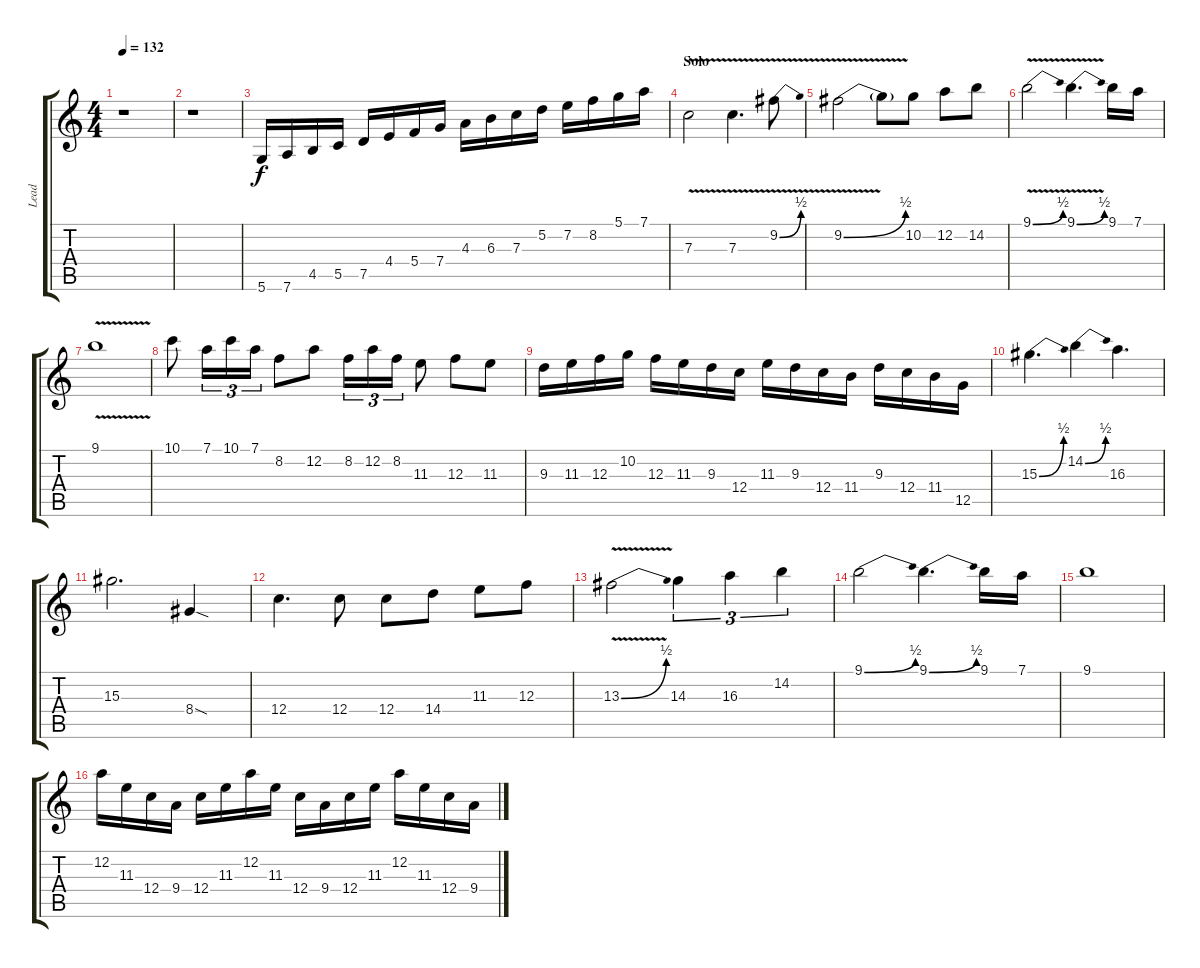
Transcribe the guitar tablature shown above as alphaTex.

\track ("Lead" "Lead") {instrument distortionguitar}
\staff {score tabs}
\tuning (D4 A3 F3 C3 G2 D2) {hide}
\ts (4 4)
\tempo 132
\clef g2
\ks c
r.1{dy f} |
r.1 |
5.6.16{instrument distortionguitar} 7.6.16 4.5.16 5.5.16 7.5.16 4.4.16 5.4.16 7.4.16 4.3.16 6.3.16 7.3.16 5.2.16 7.2.16 8.2.16 5.1.16 7.1.16 |
\section ("" "Solo")
7.3{v}.2 7.3{v}.4{d} 9.2{be (bend 0 0 60 2) v}.8 |
9.2{be (bend 0 0 60 2) v}.2 9.2{t}.8 10.2.8 12.2.8 14.2.8 |
9.1{be (bend 0 0 60 2) v}.2 9.1{be (bend 0 0 60 2) v}.4{d} 9.1.16 7.1.16 |
9.1{v}.1 |
10.1.8 7.1.16{tu (3 2)} 10.1.16{tu (3 2)} 7.1.16{tu (3 2)} 8.2.8 12.2.8 8.2.16{tu (3 2)} 12.2.16{tu (3 2)} 8.2.16{tu (3 2)} 11.3.8 12.3.8 11.3.8 |
9.3.16 11.3.16 12.3.16 10.2.16 12.3.16 11.3.16 9.3.16 12.4.16 11.3.16 9.3.16 12.4.16 11.4.16 9.3.16 12.4.16 11.4.16 12.5.16 |
15.3{be (bend 0 0 60 2)}.4{d} 14.2{be (bend 0 0 60 2)}.4 16.3.4{d} |
15.3.2{d} 8.4{sod}.4 |
12.4.4{d} 12.4.8 12.4.8 14.4.8 11.3.8 12.3.8 |
13.3{be (bend 0 0 60 2) v}.2 14.3.4{tu (3 2)} 16.3.4{tu (3 2)} 14.2.4{tu (3 2)} |
9.1{be (bend 0 0 60 2)}.2 9.1{be (bend 0 0 60 2)}.4{d} 9.1.16 7.1.16 |
9.1.1 |
12.2.16 11.3.16 12.4.16 9.4.16 12.4.16 11.3.16 12.2.16 11.3.16 12.4.16 9.4.16 12.4.16 11.3.16 12.2.16 11.3.16 12.4.16 9.4.16
